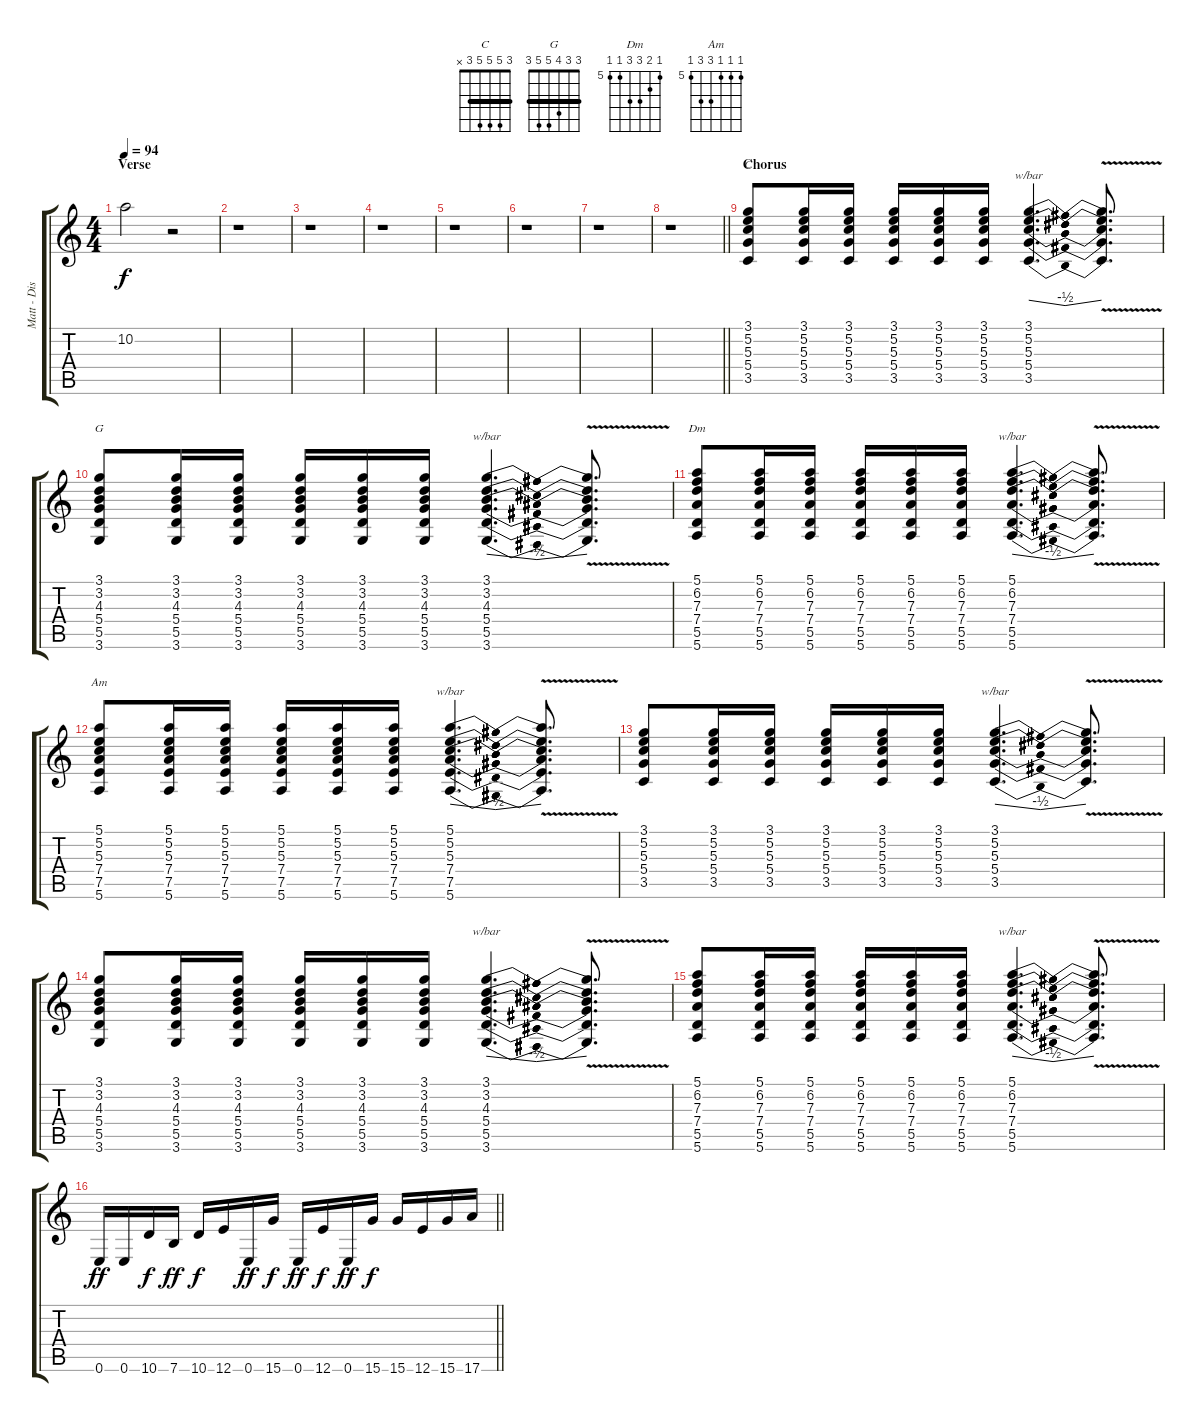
\track ("Matt - Distortion" "Matt - Dis") {instrument distortionguitar}
\staff {score tabs}
\tuning (E4 B3 G3 D3 A2 E2) {hide}
\chord ("C" 3 5 5 5 3 x) {barre 3}
\chord ("G" 3 3 4 5 5 3) {barre 3}
\chord ("Dm" 5 6 7 7 5 5) {firstfret 5}
\chord ("Am" 5 5 5 7 7 5) {firstfret 5}
\ts (4 4)
\section ("" "Verse")
\tempo 94
\clef g2
\ks c
10.2{t}.2{dy f} r.2 |
r.1 |
r.1 |
r.1 |
r.1 |
r.1 |
r.1 |
\barLineRight lightlight
r.1 |
\section ("" "Chorus")
(3.1 5.2 5.3 5.4 3.5).8{ch "C" volume 8} (3.1 5.2 5.3 5.4 3.5).16 (3.1 5.2 5.3 5.4 3.5).16 (3.1 5.2 5.3 5.4 3.5).16 (3.1 5.2 5.3 5.4 3.5).16 (3.1 5.2 5.3 5.4 3.5).16 (3.1 5.2 5.3 5.4 3.5).4{d tbe (dip default 0 0 30 -2 60 0)} (3.1{v t} 5.2{v t} 5.3{v t} 5.4{v t} 3.5{v t}).8{d} |
(3.1 3.2 4.3 5.4 5.5 3.6).8{ch "G"} (3.1 3.2 4.3 5.4 5.5 3.6).16 (3.1 3.2 4.3 5.4 5.5 3.6).16 (3.1 3.2 4.3 5.4 5.5 3.6).16 (3.1 3.2 4.3 5.4 5.5 3.6).16 (3.1 3.2 4.3 5.4 5.5 3.6).16 (3.1 3.2 4.3 5.4 5.5 3.6).4{d tbe (dip default 0 0 30 -2 60 0)} (3.1{v t} 3.2{v t} 4.3{v t} 5.4{v t} 5.5{v t} 3.6{v t}).8{d} |
(5.1 6.2 7.3 7.4 5.5 5.6).8{ch "Dm"} (5.1 6.2 7.3 7.4 5.5 5.6).16 (5.1 6.2 7.3 7.4 5.5 5.6).16 (5.1 6.2 7.3 7.4 5.5 5.6).16 (5.1 6.2 7.3 7.4 5.5 5.6).16 (5.1 6.2 7.3 7.4 5.5 5.6).16 (5.1 6.2 7.3 7.4 5.5 5.6).4{d tbe (dip default 0 0 30 -2 60 0)} (5.1{v t} 6.2{v t} 7.3{v t} 7.4{v t} 5.5{v t} 5.6{v t}).8{d} |
(5.1 5.2 5.3 7.4 7.5 5.6).8{ch "Am"} (5.1 5.2 5.3 7.4 7.5 5.6).16 (5.1 5.2 5.3 7.4 7.5 5.6).16 (5.1 5.2 5.3 7.4 7.5 5.6).16 (5.1 5.2 5.3 7.4 7.5 5.6).16 (5.1 5.2 5.3 7.4 7.5 5.6).16 (5.1 5.2 5.3 7.4 7.5 5.6).4{d tbe (dip default 0 0 30 -2 60 0)} (5.1{v t} 5.2{v t} 5.3{v t} 7.4{v t} 7.5{v t} 5.6{v t}).8{d} |
(3.1 5.2 5.3 5.4 3.5).8 (3.1 5.2 5.3 5.4 3.5).16 (3.1 5.2 5.3 5.4 3.5).16 (3.1 5.2 5.3 5.4 3.5).16 (3.1 5.2 5.3 5.4 3.5).16 (3.1 5.2 5.3 5.4 3.5).16 (3.1 5.2 5.3 5.4 3.5).4{d tbe (dip default 0 0 30 -2 60 0)} (3.1{v t} 5.2{v t} 5.3{v t} 5.4{v t} 3.5{v t}).8{d} |
(3.1 3.2 4.3 5.4 5.5 3.6).8 (3.1 3.2 4.3 5.4 5.5 3.6).16 (3.1 3.2 4.3 5.4 5.5 3.6).16 (3.1 3.2 4.3 5.4 5.5 3.6).16 (3.1 3.2 4.3 5.4 5.5 3.6).16 (3.1 3.2 4.3 5.4 5.5 3.6).16 (3.1 3.2 4.3 5.4 5.5 3.6).4{d tbe (dip default 0 0 30 -2 60 0)} (3.1{v t} 3.2{v t} 4.3{v t} 5.4{v t} 5.5{v t} 3.6{v t}).8{d} |
(5.1 6.2 7.3 7.4 5.5 5.6).8 (5.1 6.2 7.3 7.4 5.5 5.6).16 (5.1 6.2 7.3 7.4 5.5 5.6).16 (5.1 6.2 7.3 7.4 5.5 5.6).16 (5.1 6.2 7.3 7.4 5.5 5.6).16 (5.1 6.2 7.3 7.4 5.5 5.6).16 (5.1 6.2 7.3 7.4 5.5 5.6).4{d tbe (dip default 0 0 30 -2 60 0)} (5.1{v t} 6.2{v t} 7.3{v t} 7.4{v t} 5.5{v t} 5.6{v t}).8{d} |
\barLineRight lightlight
0.6.16{dy ff volume 11} 0.6.16 10.6.16{dy f} 7.6.16{dy ff} 10.6.16{dy f} 12.6.16 0.6.16{dy ff} 15.6.16{dy f} 0.6.16{dy ff} 12.6.16{dy f} 0.6.16{dy ff} 15.6.16{dy f} 15.6.16 12.6.16 15.6.16 17.6.16
